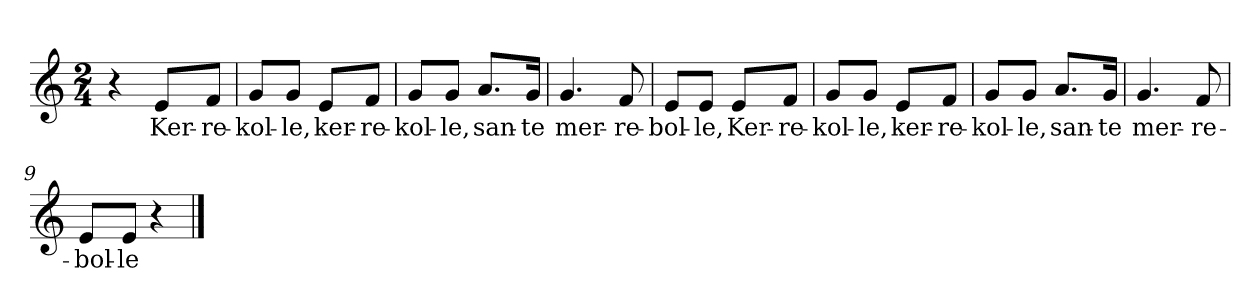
**kern	**text
*part1	*part1
*staff1	*staff1
*clefG2	*
*k[]	*
*C:	*
*M2/4	*
*MM120	*
=1	=1
4r	.
8e/L	Ker-
8f/J	-re-
=2	=2
8g/L	-kol-
8g/J	-le,
8e/L	ker-
8f/J	-re-
=3	=3
8g/L	-kol-
8g/J	-le,
8.a/L	san-
16g/Jk	-te
=4	=4
4.g	mer-
8f	-re-
=5	=5
8e/L	-bol-
8e/J	-le,
8e/L	Ker-
8f/J	-re-
=6	=6
8g/L	-kol-
8g/J	-le,
8e/L	ker-
8f/J	-re-
=7	=7
8g/L	-kol-
8g/J	-le,
8.a/L	san-
16g/Jk	-te
=8	=8
4.g	mer-
8f	-re-
=9	=9
8e/L	-bol-
8e/J	-le
4r	.
==	==
*-	*-
